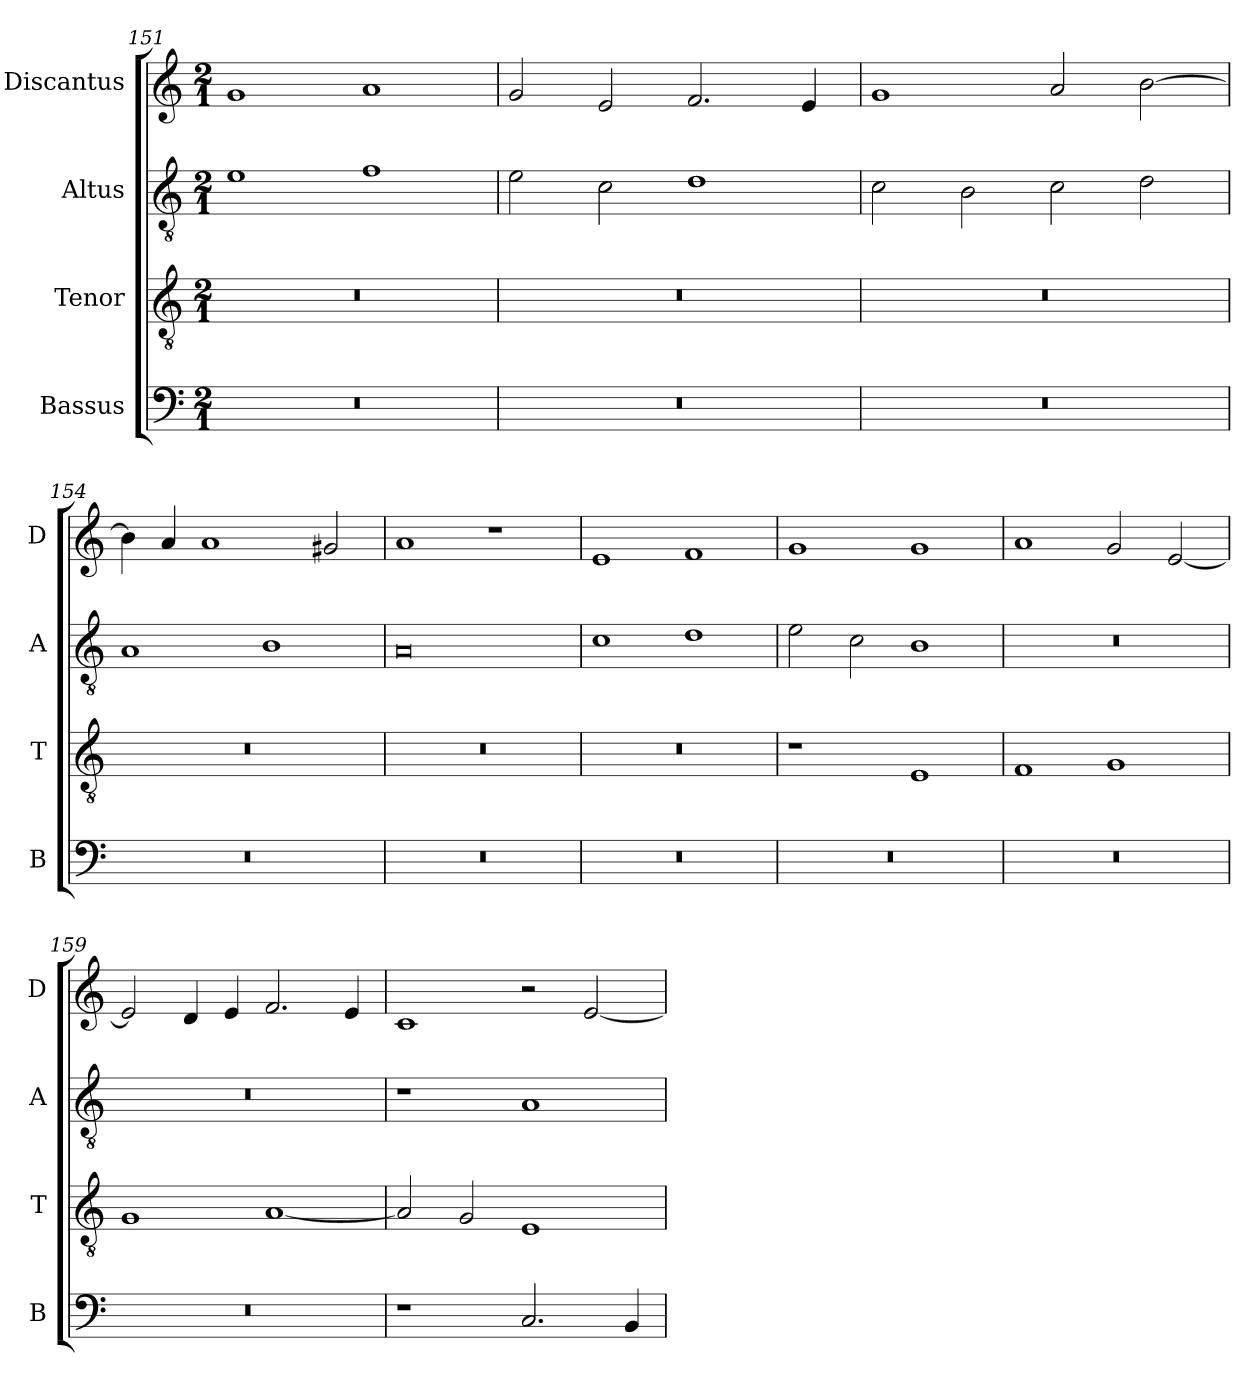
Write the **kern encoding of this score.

**kern	**kern	**kern	**kern
*part4	*part3	*part2	*part1
*staff4	*staff3	*staff2	*staff1
*I"Bassus	*I"Tenor	*I"Altus	*I"Discantus
*I'B	*I'T	*I'A	*I'D
*clefF4	*clefGv2	*clefGv2	*clefG2
*k[]	*k[]	*k[]	*k[]
*M2/1	*M2/1	*M2/1	*M2/1
=151	=151	=151	=151
0r	0r	1e	1g
.	.	1f	1a
=152	=152	=152	=152
0r	0r	2e\	2g/
.	.	2c\	2e/
.	.	1d	2.f/
.	.	.	4e/
=153	=153	=153	=153
0r	0r	2c\	1g
.	.	2B\	.
.	.	2c\	2a/
.	.	2d\	[2b\
=154	=154	=154	=154
0r	0r	1A	4b\]
.	.	.	4a/
.	.	.	1a
.	.	1B	.
.	.	.	2g#X/
=155	=155	=155	=155
0r	0r	0A	1a
.	.	.	1r
=156	=156	=156	=156
0r	0r	1c	1e
.	.	1d	1f
=157	=157	=157	=157
0r	1r	2e\	1g
.	.	2c\	.
.	1E	1B	1g
=158	=158	=158	=158
0r	1F	0r	1a
.	1G	.	2g/
.	.	.	[2e/
=159	=159	=159	=159
0r	1G	0r	2e/]
.	.	.	4d/
.	.	.	4e/
.	[1A	.	2.f/
.	.	.	4e/
=160	=160	=160	=160
1r	2A/]	1r	1c
.	2G/	.	.
2.C/	1E	1A	2r
.	.	.	[2e/
4BB/	.	.	.
=	=	=	=
*-	*-	*-	*-
